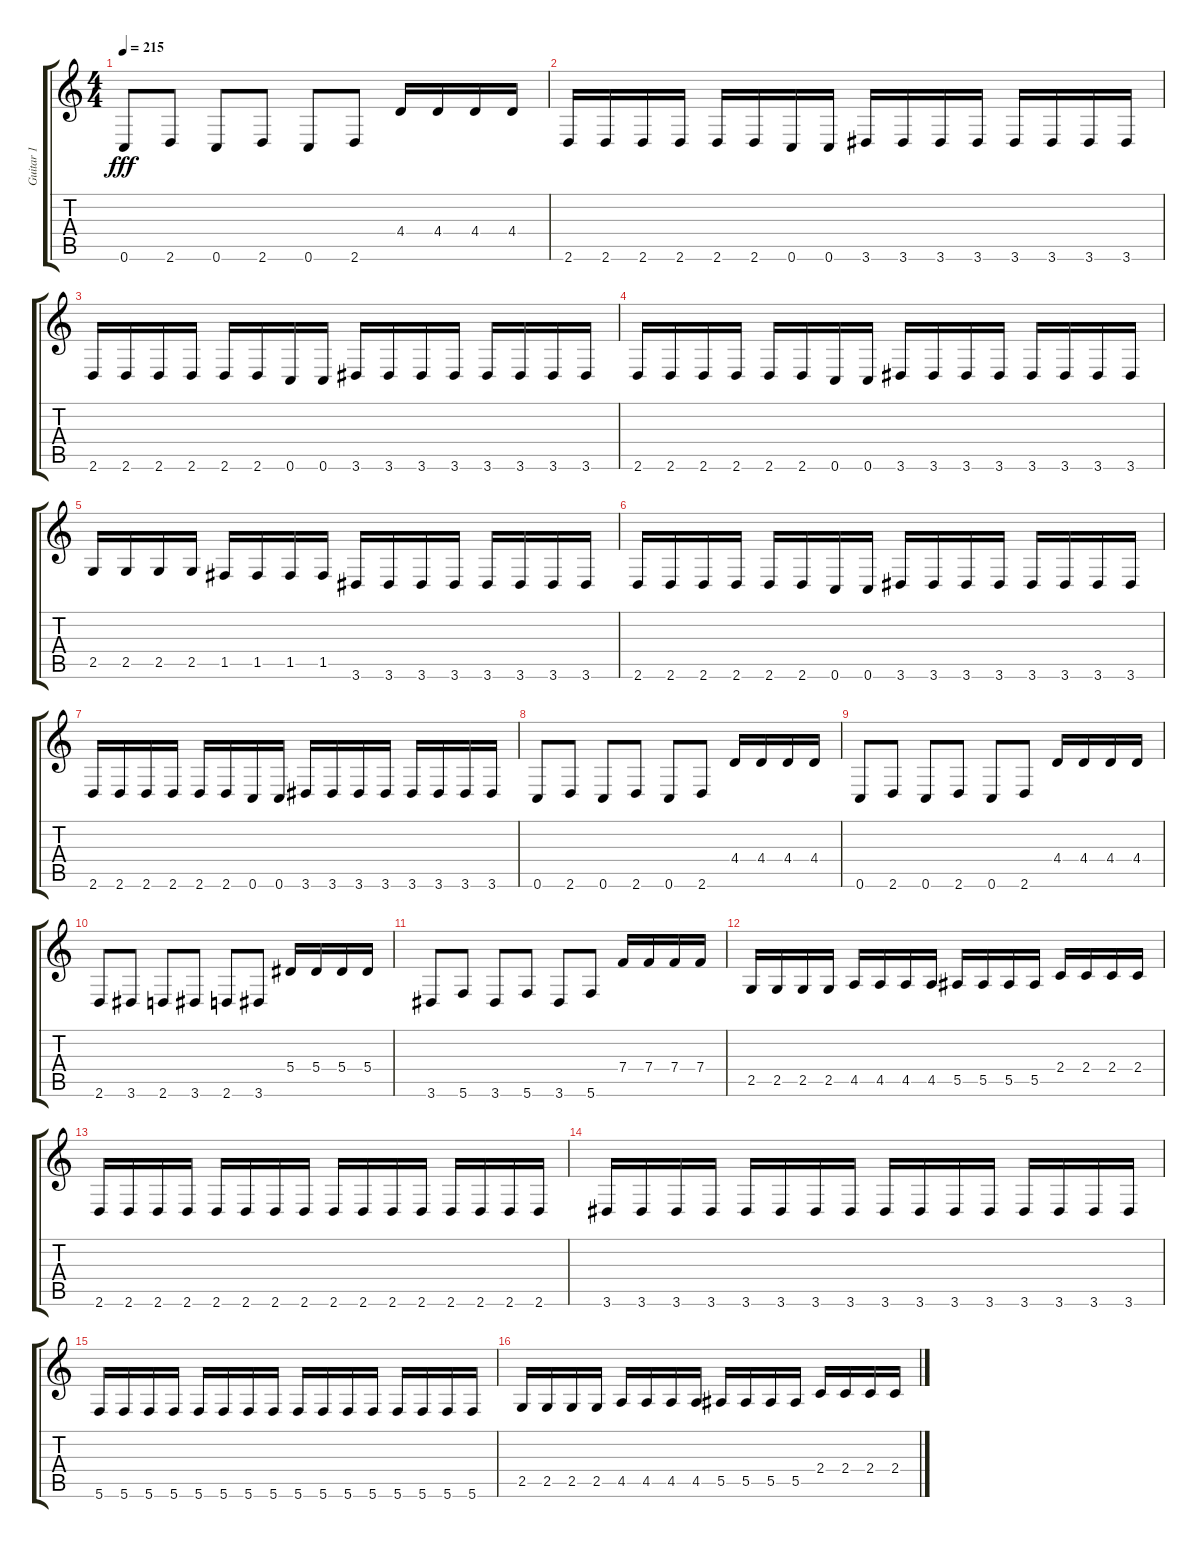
\track ("Guitar 1" "Guitar 1") {instrument distortionguitar}
\staff {score tabs}
\tuning (C4 G3 Eb3 Bb2 F2 C2) {hide}
\ts (4 4)
\tempo 215
\clef g2
\ks c
0.6.8{dy fff} 2.6.8 0.6.8 2.6.8 0.6.8 2.6.8 4.4.16 4.4.16 4.4.16 4.4.16 |
2.6.16 2.6.16 2.6.16 2.6.16 2.6.16 2.6.16 0.6.16 0.6.16 3.6.16 3.6.16 3.6.16 3.6.16 3.6.16 3.6.16 3.6.16 3.6.16 |
2.6.16 2.6.16 2.6.16 2.6.16 2.6.16 2.6.16 0.6.16 0.6.16 3.6.16 3.6.16 3.6.16 3.6.16 3.6.16 3.6.16 3.6.16 3.6.16 |
2.6.16 2.6.16 2.6.16 2.6.16 2.6.16 2.6.16 0.6.16 0.6.16 3.6.16 3.6.16 3.6.16 3.6.16 3.6.16 3.6.16 3.6.16 3.6.16 |
2.5.16 2.5.16 2.5.16 2.5.16 1.5.16 1.5.16 1.5.16 1.5.16 3.6.16 3.6.16 3.6.16 3.6.16 3.6.16 3.6.16 3.6.16 3.6.16 |
2.6.16 2.6.16 2.6.16 2.6.16 2.6.16 2.6.16 0.6.16 0.6.16 3.6.16 3.6.16 3.6.16 3.6.16 3.6.16 3.6.16 3.6.16 3.6.16 |
2.6.16 2.6.16 2.6.16 2.6.16 2.6.16 2.6.16 0.6.16 0.6.16 3.6.16 3.6.16 3.6.16 3.6.16 3.6.16 3.6.16 3.6.16 3.6.16 |
0.6.8 2.6.8 0.6.8 2.6.8 0.6.8 2.6.8 4.4.16 4.4.16 4.4.16 4.4.16 |
0.6.8 2.6.8 0.6.8 2.6.8 0.6.8 2.6.8 4.4.16 4.4.16 4.4.16 4.4.16 |
2.6.8 3.6.8 2.6.8 3.6.8 2.6.8 3.6.8 5.4.16 5.4.16 5.4.16 5.4.16 |
3.6.8 5.6.8 3.6.8 5.6.8 3.6.8 5.6.8 7.4.16 7.4.16 7.4.16 7.4.16 |
2.5.16 2.5.16 2.5.16 2.5.16 4.5.16 4.5.16 4.5.16 4.5.16 5.5.16 5.5.16 5.5.16 5.5.16 2.4.16 2.4.16 2.4.16 2.4.16 |
2.6.16 2.6.16 2.6.16 2.6.16 2.6.16 2.6.16 2.6.16 2.6.16 2.6.16 2.6.16 2.6.16 2.6.16 2.6.16 2.6.16 2.6.16 2.6.16 |
3.6.16 3.6.16 3.6.16 3.6.16 3.6.16 3.6.16 3.6.16 3.6.16 3.6.16 3.6.16 3.6.16 3.6.16 3.6.16 3.6.16 3.6.16 3.6.16 |
5.6.16 5.6.16 5.6.16 5.6.16 5.6.16 5.6.16 5.6.16 5.6.16 5.6.16 5.6.16 5.6.16 5.6.16 5.6.16 5.6.16 5.6.16 5.6.16 |
2.5.16 2.5.16 2.5.16 2.5.16 4.5.16 4.5.16 4.5.16 4.5.16 5.5.16 5.5.16 5.5.16 5.5.16 2.4.16 2.4.16 2.4.16 2.4.16
